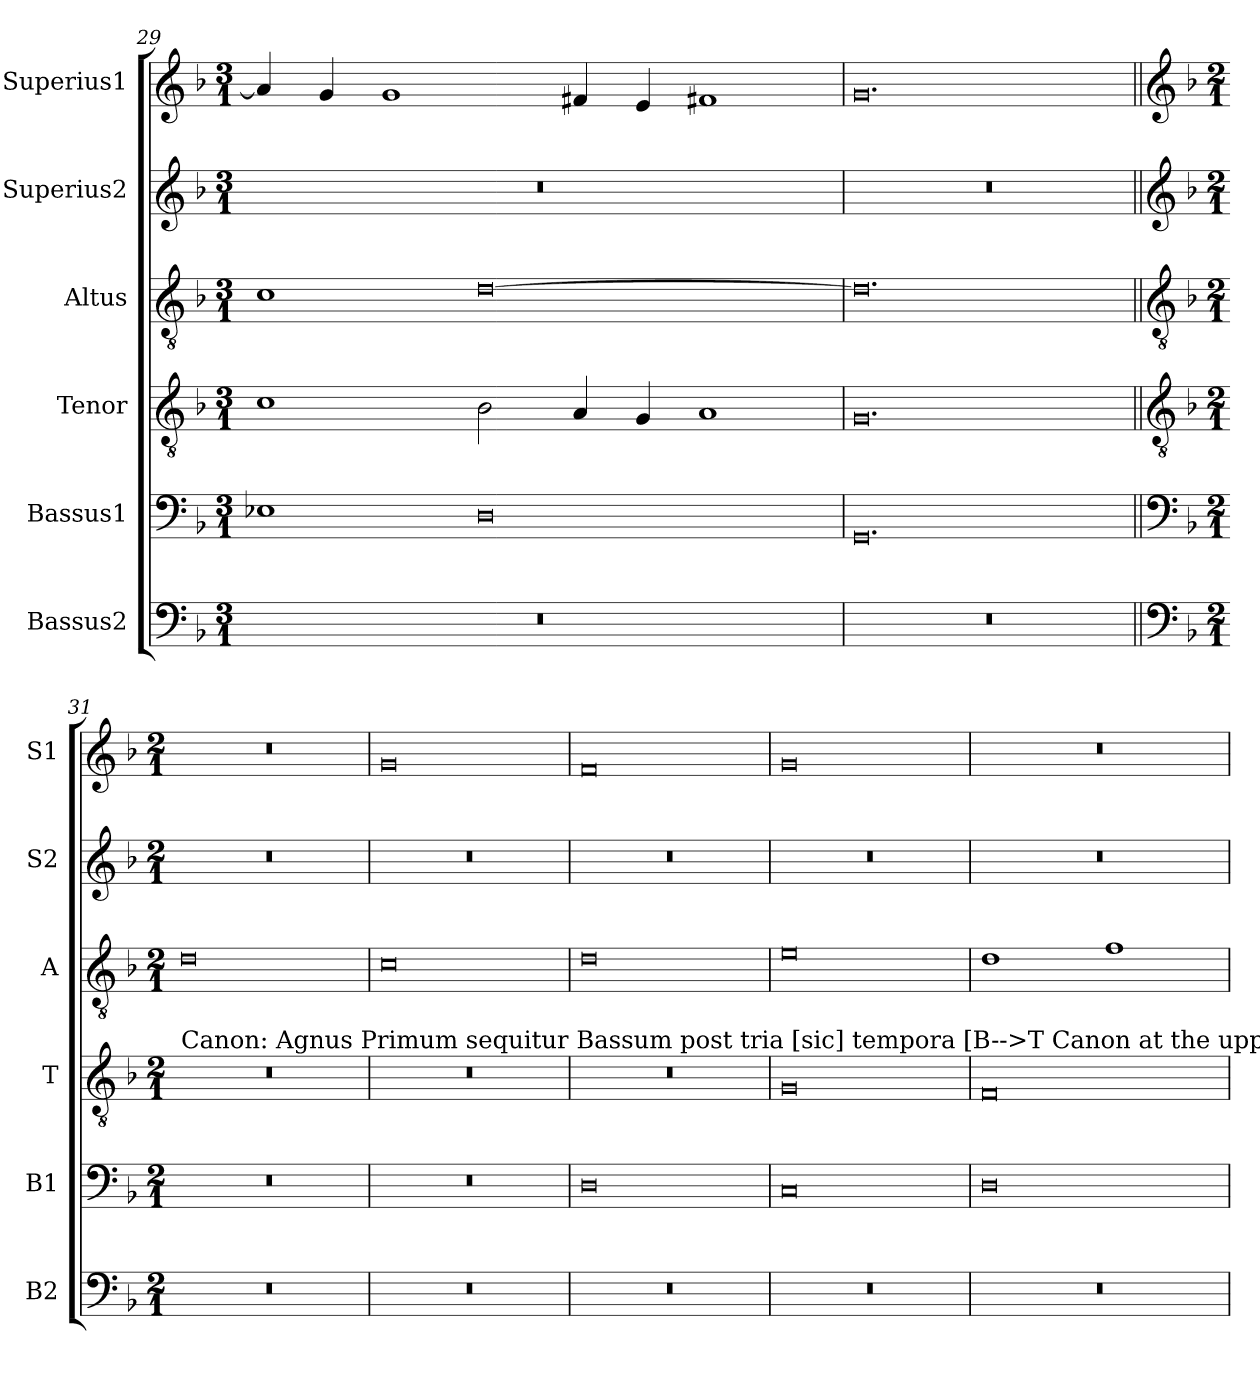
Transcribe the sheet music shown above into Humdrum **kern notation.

**kern	**kern	**kern	**kern	**kern	**kern
*part6	*part5	*part4	*part3	*part2	*part1
*staff6	*staff5	*staff4	*staff3	*staff2	*staff1
*I"Bassus2	*I"Bassus1	*I"Tenor	*I"Altus	*I"Superius2	*I"Superius1
*I'B2	*I'B1	*I'T	*I'A	*I'S2	*I'S1
*clefF4	*clefF4	*clefGv2	*clefGv2	*clefG2	*clefG2
*k[b-]	*k[b-]	*k[b-]	*k[b-]	*k[b-]	*k[b-]
*M3/1	*M3/1	*M3/1	*M3/1	*M3/1	*M3/1
=29	=29	=29	=29	=29	=29
0.r	1E-X	1c	1c	0.r	4a/]
.	.	.	.	.	4g/
.	.	.	.	.	1g
.	0D	2B-\	[0d	.	.
.	.	4A/	.	.	4f#X/
.	.	4G/	.	.	4e/
.	.	1A	.	.	1f#X
=30	=30	=30	=30	=30	=30
0.r	0.GG	0.G	0.d]	0.r	0.g
!!LO:LB:g=z
=31||	=31||	=31||	=31||	=31||	=31||
*clefF4	*clefF4	*clefGv2	*clefGv2	*clefG2	*clefG2
*k[b-]	*k[b-]	*k[b-]	*k[b-]	*k[b-]	*k[b-]
*M2/1	*M2/1	*M2/1	*M2/1	*M2/1	*M2/1
!	!	!LO:TX:a:t=Canon&colon; Agnus Primum sequitur Bassum post tria [sic] tempora [B-->T Canon at the upper fourth]	!	!	!
0r	0r	0r	0d	0r	0r
=32	=32	=32	=32	=32	=32
0r	0r	0r	0c	0r	0g
=33	=33	=33	=33	=33	=33
0r	0D	0r	0d	0r	0f
=34	=34	=34	=34	=34	=34
0r	0C	0G	0e	0r	0g
=35	=35	=35	=35	=35	=35
0r	0D	0F	1d	0r	0r
.	.	.	1f	.	.
=	=	=	=	=	=
*-	*-	*-	*-	*-	*-
